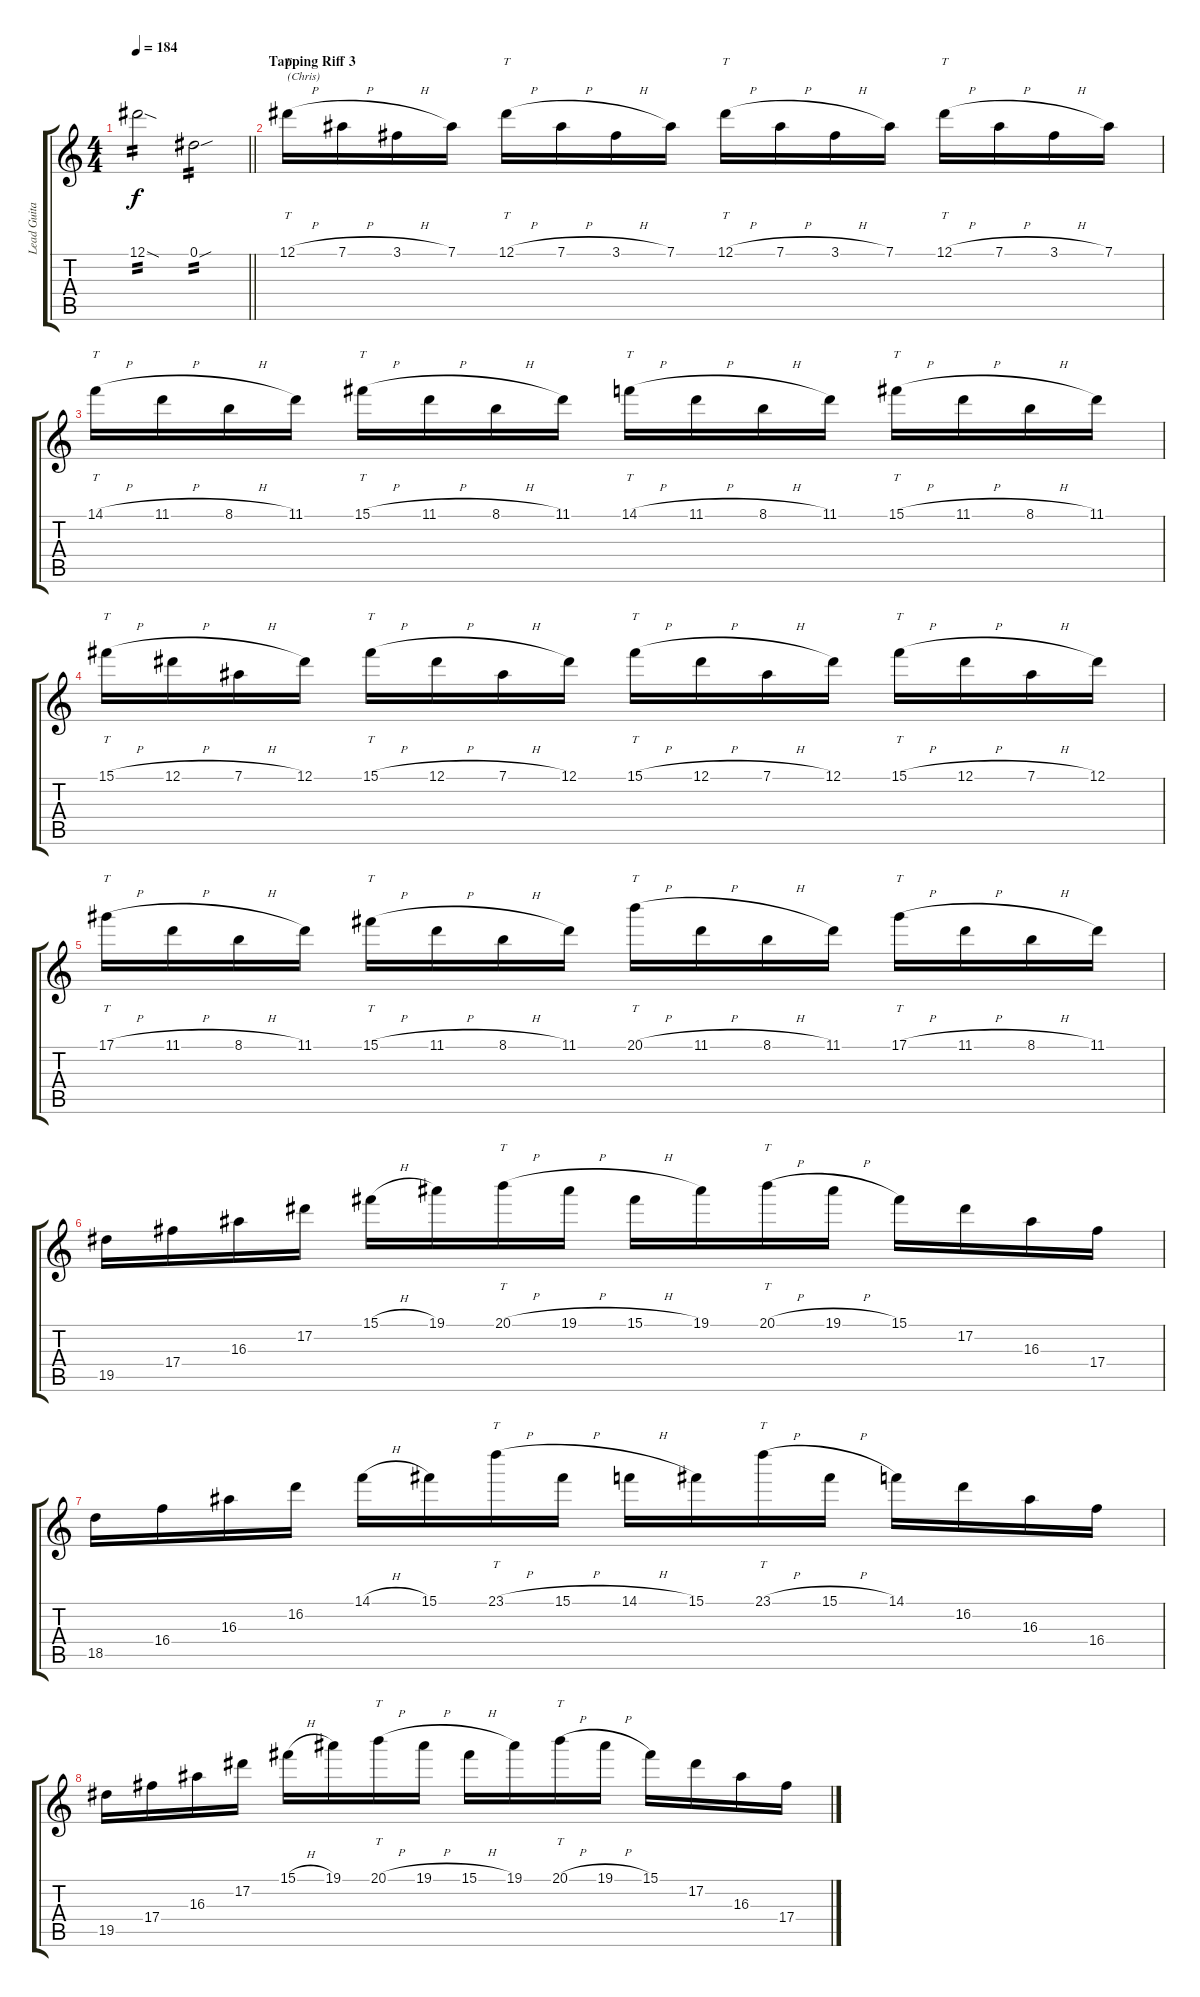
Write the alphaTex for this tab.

\track ("Lead Guitar 1" "Lead Guita") {instrument distortionguitar}
\staff {score tabs}
\tuning (Eb4 Bb3 Gb3 Db3 Ab2 Eb2) {hide}
\ts (4 4)
\tempo 184
\clef g2
\barLineRight lightlight
\ks c
12.1{sod}.2{tp 2 dy f} 0.1{sou}.2{tp 2} |
\section ("" "Tapping Riff 3")
12.1{h}.16{tt txt "(Chris)"} 7.1{h}.16 3.1{h}.16 7.1.16 12.1{h}.16{tt} 7.1{h}.16 3.1{h}.16 7.1.16 12.1{h}.16{tt} 7.1{h}.16 3.1{h}.16 7.1.16 12.1{h}.16{tt} 7.1{h}.16 3.1{h}.16 7.1.16 |
14.1{h}.16{tt} 11.1{h}.16 8.1{h}.16 11.1.16 15.1{h}.16{tt} 11.1{h}.16 8.1{h}.16 11.1.16 14.1{h}.16{tt} 11.1{h}.16 8.1{h}.16 11.1.16 15.1{h}.16{tt} 11.1{h}.16 8.1{h}.16 11.1.16 |
15.1{h}.16{tt} 12.1{h}.16 7.1{h}.16 12.1.16 15.1{h}.16{tt} 12.1{h}.16 7.1{h}.16 12.1.16 15.1{h}.16{tt} 12.1{h}.16 7.1{h}.16 12.1.16 15.1{h}.16{tt} 12.1{h}.16 7.1{h}.16 12.1.16 |
17.1{h}.16{tt} 11.1{h}.16 8.1{h}.16 11.1.16 15.1{h}.16{tt} 11.1{h}.16 8.1{h}.16 11.1.16 20.1{h}.16{tt} 11.1{h}.16 8.1{h}.16 11.1.16 17.1{h}.16{tt} 11.1{h}.16 8.1{h}.16 11.1.16 |
19.5.16 17.4.16 16.3.16 17.2.16 15.1{h}.16 19.1.16 20.1{h}.16{tt} 19.1{h}.16 15.1{h}.16 19.1.16 20.1{h}.16{tt} 19.1{h}.16 15.1.16 17.2.16 16.3.16 17.4.16 |
18.5.16 16.4.16 16.3.16 16.2.16 14.1{h}.16 15.1.16 23.1{h}.16{tt} 15.1{h}.16 14.1{h}.16 15.1.16 23.1{h}.16{tt} 15.1{h}.16 14.1.16 16.2.16 16.3.16 16.4.16 |
19.5.16 17.4.16 16.3.16 17.2.16 15.1{h}.16 19.1.16 20.1{h}.16{tt} 19.1{h}.16 15.1{h}.16 19.1.16 20.1{h}.16{tt} 19.1{h}.16 15.1.16 17.2.16 16.3.16 17.4.16
